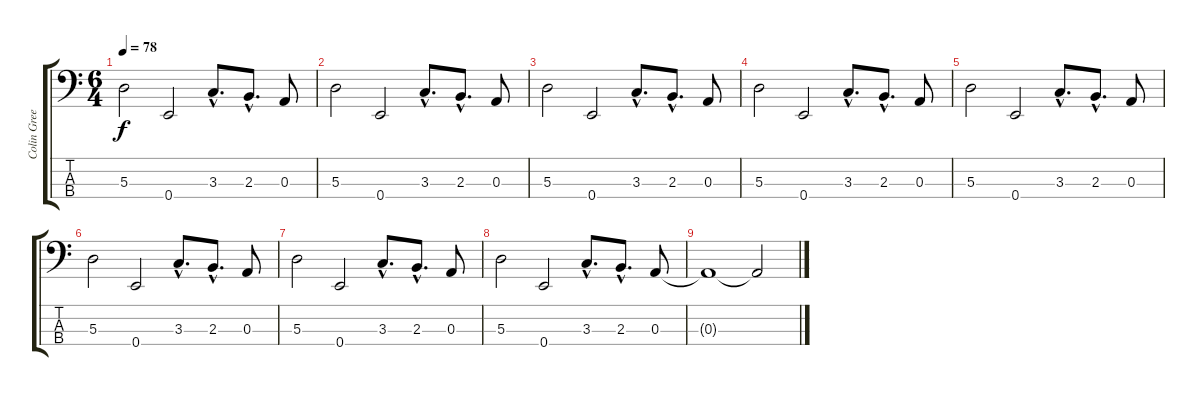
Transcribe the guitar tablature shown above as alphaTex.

\track ("Colin Greenwood" "Colin Gree") {instrument electricbassfinger}
\staff {score tabs}
\tuning (G2 D2 A1 E1) {hide}
\ts (6 4)
\tempo 78
\clef f4
\ks c
5.3.2{dy f} 0.4.2 3.3{hac}.8{d} 2.3{hac}.8{d} 0.3.8 |
5.3.2 0.4.2 3.3{hac}.8{d} 2.3{hac}.8{d} 0.3.8 |
5.3.2 0.4.2 3.3{hac}.8{d} 2.3{hac}.8{d} 0.3.8 |
5.3.2 0.4.2 3.3{hac}.8{d} 2.3{hac}.8{d} 0.3.8 |
5.3.2 0.4.2 3.3{hac}.8{d} 2.3{hac}.8{d} 0.3.8 |
5.3.2 0.4.2 3.3{hac}.8{d} 2.3{hac}.8{d} 0.3.8 |
5.3.2 0.4.2 3.3{hac}.8{d} 2.3{hac}.8{d} 0.3.8 |
5.3.2 0.4.2 3.3{hac}.8{d} 2.3{hac}.8{d} 0.3.8 |
0.3{t}.1 0.3{t}.2
